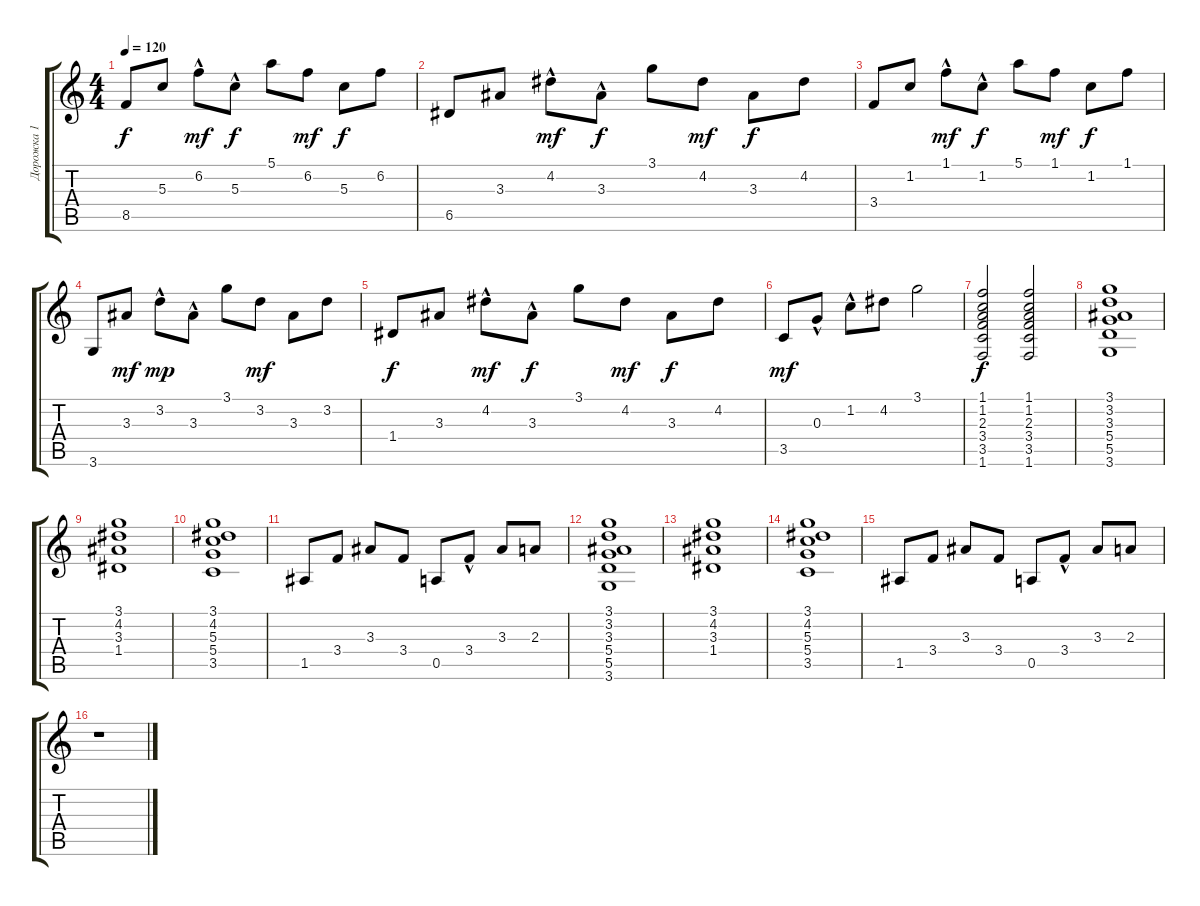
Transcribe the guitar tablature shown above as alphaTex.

\track ("Дорожка 1" "Дорожка 1") {instrument acousticguitarsteel}
\staff {score tabs}
\tuning (E4 B3 G3 D3 A2 E2) {hide}
\ts (4 4)
\tempo 120
\clef g2
\ks c
8.5.8{dy f} 5.3.8 6.2{hac}.8{dy mf} 5.3{hac}.8{dy f} 5.1.8 6.2.8{dy mf} 5.3.8{dy f} 6.2.8 |
6.5.8 3.3.8 4.2{hac}.8{dy mf} 3.3{hac}.8{dy f} 3.1.8 4.2.8{dy mf} 3.3.8{dy f} 4.2.8 |
3.4.8 1.2.8 1.1{hac}.8{dy mf} 1.2{hac}.8{dy f} 5.1.8 1.1.8{dy mf} 1.2.8{dy f} 1.1.8 |
3.6.8 3.3.8{dy mf} 3.2{hac}.8{dy mp} 3.3{hac}.8 3.1.8 3.2.8{dy mf} 3.3.8 3.2.8 |
1.4.8{dy f} 3.3.8 4.2{hac}.8{dy mf} 3.3{hac}.8{dy f} 3.1.8 4.2.8{dy mf} 3.3.8{dy f} 4.2.8 |
3.5.8{dy mf} 0.3{hac}.8 1.2{hac}.8 4.2.8 3.1.2 |
(1.1 1.2 2.3 3.4 3.5 1.6).2{dy f} (1.1 1.2 2.3 3.4 3.5 1.6).2 |
(3.1 3.2 3.3 5.4 5.5 3.6).1 |
(3.1 4.2 3.3 1.4).1 |
(3.1 4.2 5.3 5.4 3.5).1 |
1.5.8 3.4.8 3.3.8 3.4.8 0.5.8 3.4{hac}.8 3.3.8 2.3.8 |
(3.1 3.2 3.3 5.4 5.5 3.6).1 |
(3.1 4.2 3.3 1.4).1 |
(3.1 4.2 5.3 5.4 3.5).1 |
1.5.8 3.4.8 3.3.8 3.4.8 0.5.8 3.4{hac}.8 3.3.8 2.3.8 |
r.1
